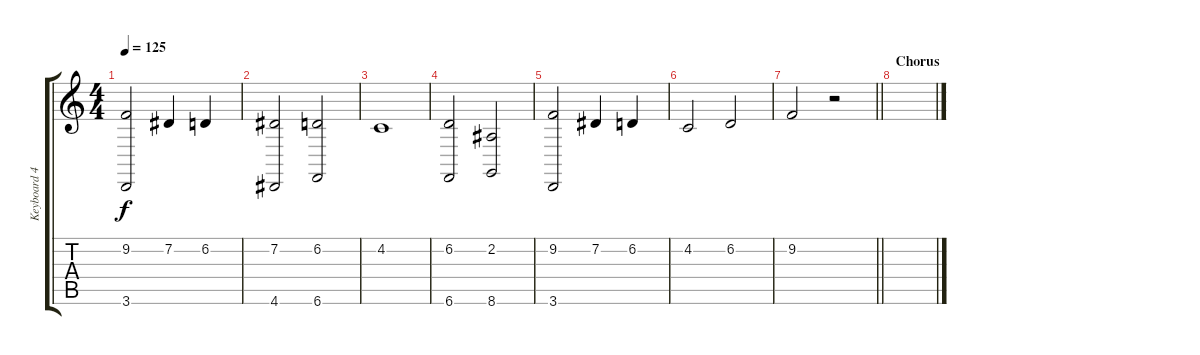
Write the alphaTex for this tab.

\track ("Keyboard 4" "Keyboard 4") {instrument churchorgan}
\staff {score tabs}
\tuning (Db4 Ab3 E3 B2 Gb2 B1) {hide}
\ts (4 4)
\tempo 125
\clef g2
\ks c
(9.2 3.6).2{dy f} 7.2.4 6.2.4 |
(7.2 4.6).2 (6.2 6.6).2 |
4.2.1 |
(6.2 6.6).2 (2.2 8.6).2 |
(9.2 3.6).2 7.2.4 6.2.4 |
4.2.2 6.2.2 |
\barLineRight lightlight
9.2.2 r.2 |
\section ("" "Chorus")
